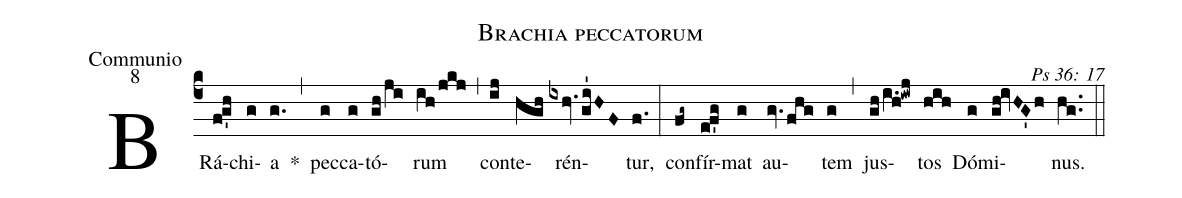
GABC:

name: Brachia peccatorum;
office-part: Communio;
mode: 8;
commentary: Ps 36: 17;
%%
(c4) BRá(f!g'h)chi(g)a(g.) *(,) pec(g)ca(g)tó(gh/ji)rum(ih/jkj) (,) con(ij)te(hgh)rén(ixhv./gi'HF)tur,(f.) (:)
con(fg~)fír(e!f'g)mat(g) au(gv./fhg)tem(g) (,) jus(gh/i.h!iwj)tos(hih) Dó(g)mi(gh!ivHG'h)nus.(hg..) (::)
